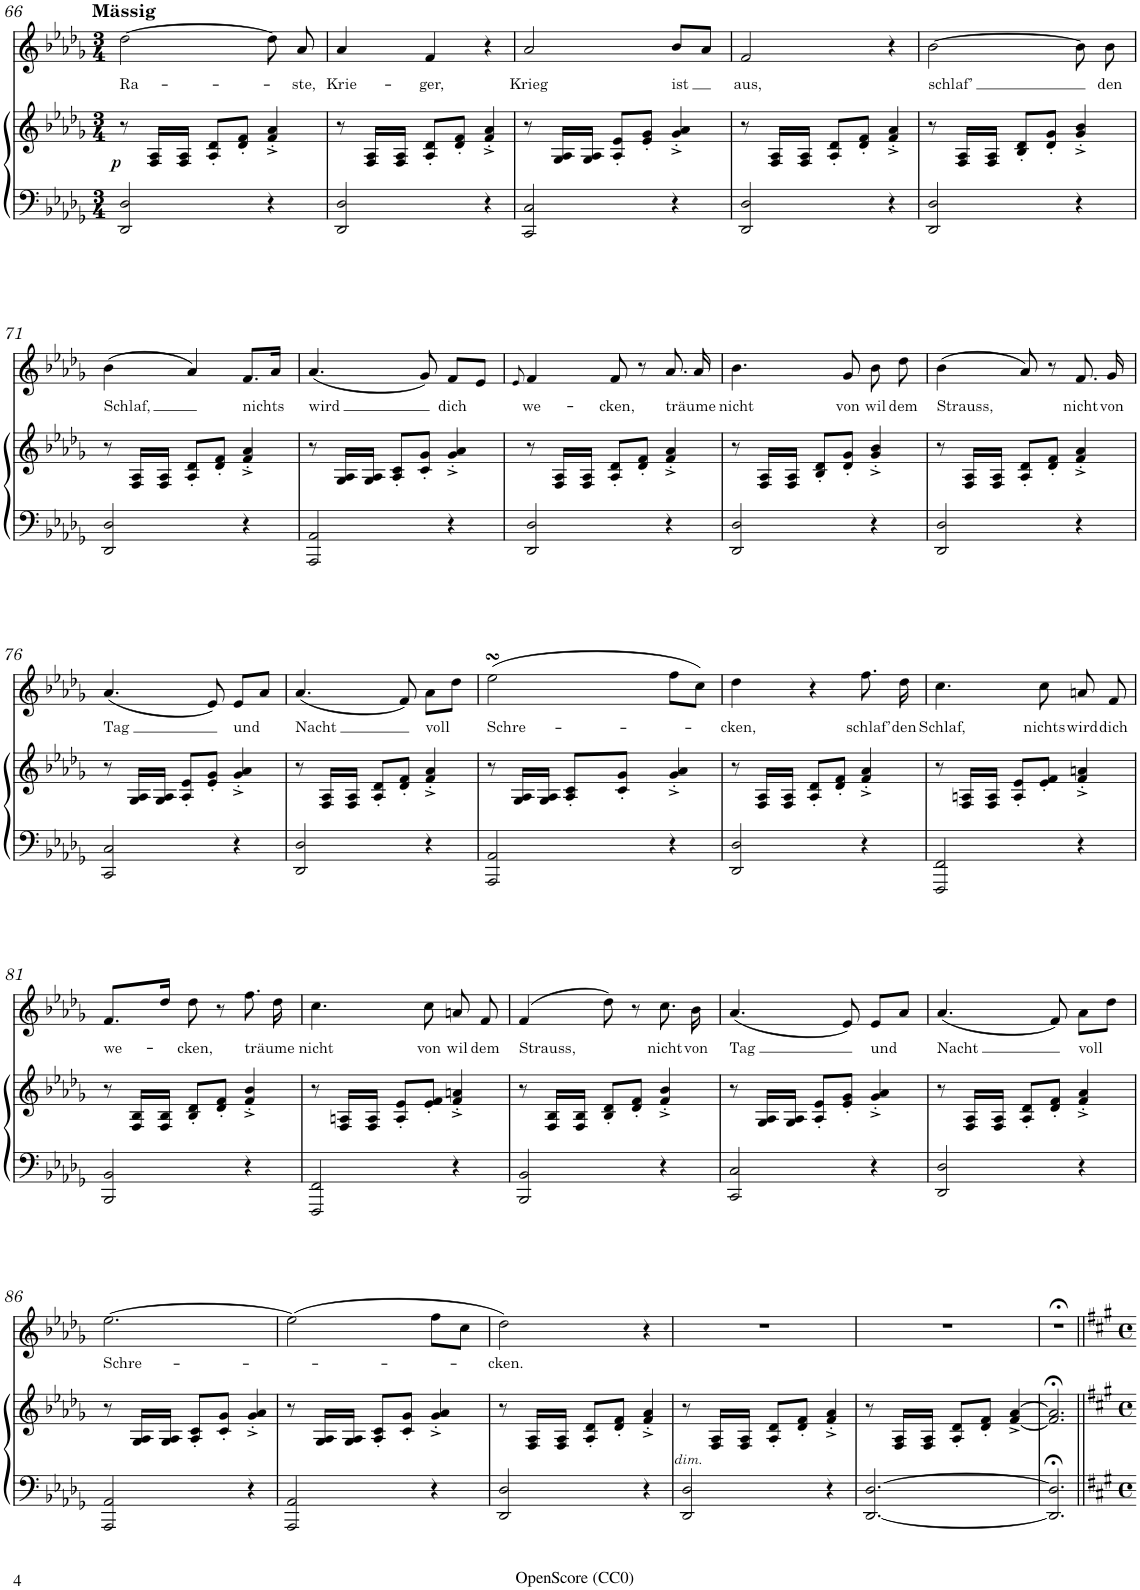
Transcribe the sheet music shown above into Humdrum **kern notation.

**kern	**kern	**dynam	**kern	**text
*part2	*part2	*part2	*part1	*part1
*staff3	*staff2	*staff2/3	*staff1	*staff1
*I"Piano	*	*	*I"Voice	*
*I'Pno	*	*	*	*
!!LO:PB:g=z
*clefF4	*clefG2	*	*clefG2	*
*k[b-e-a-d-g-]	*k[b-e-a-d-g-]	*	*k[b-e-a-d-g-]	*
*M3/4	*M3/4	*	*M3/4	*
=66	=66	=66	=66	=66
!	!	!	!LO:TX:a:B:t=Mässig	!
!	!	!LO:DY:b	!	!LO:LY:b
2DD-/ 2D-/	8r	p	[2dd-\	Ra-
.	16F/ 16A-/LL	.	.	.
.	16F/ 16A-/JJ	.	.	.
.	8A-/' 8d-/'L	.	.	.
.	8d-/' 8f/'J	.	.	.
4r	4f/'^ 4a-/'^	.	8dd-\]	.
!	!	!	!	!LO:LY:b
.	.	.	8a-/	-ste,
=67	=67	=67	=67	=67
!	!	!	!	!LO:LY:b
2DD-/ 2D-/	8r	.	4a-/	Krie-
.	16F/ 16A-/LL	.	.	.
.	16F/ 16A-/JJ	.	.	.
!	!	!	!	!LO:LY:b
.	8A-/' 8d-/'L	.	4f/	-ger,
.	8d-/' 8f/'J	.	.	.
4r	4f/'^ 4a-/'^	.	4r	.
=68	=68	=68	=68	=68
!	!	!	!	!LO:LY:b
2CC/ 2C/	8r	.	2a-/	Krieg
.	16G-/ 16A-/LL	.	.	.
.	16G-/ 16A-/JJ	.	.	.
.	8A-/' 8e-/'L	.	.	.
.	8e-/' 8g-/'J	.	.	.
!	!	!	!	!LO:LY:b
4r	4g-/'^ 4a-/'^	.	8b-/L	ist
.	.	.	8a-/J	.
=69	=69	=69	=69	=69
!	!	!	!	!LO:LY:b
2DD-/ 2D-/	8r	.	2f/	aus,
.	16F/ 16A-/LL	.	.	.
.	16F/ 16A-/JJ	.	.	.
.	8A-/' 8d-/'L	.	.	.
.	8d-/' 8f/'J	.	.	.
4r	4f/'^ 4a-/'^	.	4r	.
=70	=70	=70	=70	=70
!	!	!	!	!LO:LY:b
2DD-/ 2D-/	8r	.	[2b-\	schlaf’
.	16F/ 16A-/LL	.	.	.
.	16F/ 16A-/JJ	.	.	.
.	8B-/' 8d-/'L	.	.	.
.	8d-/' 8g-/'J	.	.	.
4r	4g-/'^ 4b-/'^	.	8b-\]	.
!	!	!	!	!LO:LY:b
.	.	.	8b-\	den
!!LO:LB:g=z
=71	=71	=71	=71	=71
!	!	!	!	!LO:LY:b
2DD-/ 2D-/	8r	.	(4b-\	Schlaf,
.	16F/ 16A-/LL	.	.	.
.	16F/ 16A-/JJ	.	.	.
.	8A-/' 8d-/'L	.	4a-/)	.
.	8d-/' 8f/'J	.	.	.
!	!	!	!	!LO:LY:b
4r	4f/'^ 4a-/'^	.	8.f/L	nichts
.	.	.	16a-/Jk	.
=72	=72	=72	=72	=72
!	!	!	!	!LO:LY:b
2AAA-/ 2AA-/	8r	.	(4.a-/	wird
.	16G-/ 16A-/LL	.	.	.
.	16G-/ 16A-/JJ	.	.	.
.	8A-/' 8c/'L	.	.	.
.	8c/' 8g-/'J	.	8g-/)	.
!	!	!	!	!LO:LY:b
4r	4g-/'^ 4a-/'^	.	8f/L	dich
.	.	.	8e-/J	.
=73	=73	=73	=73	=73
.	.	.	8qe-/	.
!	!	!	!	!LO:LY:b
2DD-/ 2D-/	8r	.	4f/	we-
.	16F/ 16A-/LL	.	.	.
.	16F/ 16A-/JJ	.	.	.
!	!	!	!	!LO:LY:b
.	8A-/' 8d-/'L	.	8f/	-cken,
.	8d-/' 8f/'J	.	8r	.
!	!	!	!	!LO:LY:b
4r	4f/'^ 4a-/'^	.	8.a-/	träume
.	.	.	16a-/	.
=74	=74	=74	=74	=74
!	!	!	!	!LO:LY:b
2DD-/ 2D-/	8r	.	4.b-\	nicht
.	16F/ 16A-/LL	.	.	.
.	16F/ 16A-/JJ	.	.	.
.	8B-/' 8d-/'L	.	.	.
!	!	!	!	!LO:LY:b
.	8d-/' 8g-/'J	.	8g-/	von
!	!	!	!	!LO:LY:b
4r	4g-/'^ 4b-/'^	.	8b-\	wil-
!	!	!	!	!LO:LY:b
.	.	.	8dd-\	-dem
=75	=75	=75	=75	=75
!	!	!	!	!LO:LY:b
2DD-/ 2D-/	8r	.	(4b-\	Strauss,
.	16F/ 16A-/LL	.	.	.
.	16F/ 16A-/JJ	.	.	.
.	8A-/' 8d-/'L	.	8a-/)	.
.	8d-/' 8f/'J	.	8r	.
!	!	!	!	!LO:LY:b
4r	4f/'^ 4a-/'^	.	8.f/	nicht
!	!	!	!	!LO:LY:b
.	.	.	16g-/	von
!!LO:LB:g=z
=76	=76	=76	=76	=76
!	!	!	!	!LO:LY:b
2CC/ 2C/	8r	.	(4.a-/	Tag
.	16G-/ 16A-/LL	.	.	.
.	16G-/ 16A-/JJ	.	.	.
.	8A-/' 8e-/'L	.	.	.
.	8e-/' 8g-/'J	.	8e-/)	.
!	!	!	!	!LO:LY:b
4r	4g-/'^ 4a-/'^	.	8e-/L	und
.	.	.	8a-/J	.
=77	=77	=77	=77	=77
!	!	!	!	!LO:LY:b
2DD-/ 2D-/	8r	.	(4.a-/	Nacht
.	16F/ 16A-/LL	.	.	.
.	16F/ 16A-/JJ	.	.	.
.	8A-/' 8d-/'L	.	.	.
.	8d-/' 8f/'J	.	8f/)	.
!	!	!	!	!LO:LY:b
4r	4f/'^ 4a-/'^	.	8a-\L	voll
.	.	.	8dd-\J	.
=78	=78	=78	=78	=78
!	!	!	!	!LO:LY:b
*	*	*	*^	*
2AAA-/ 2AA-/	8r	.	(2ee-sSSS\	4ee-!	Schre-
.	16G-/ 16A-/LL	.	.	.	.
.	16G-/ 16A-/JJ	.	.	.	.
.	8A-/' 8c/'L	.	.	16ff!LL	.
.	.	.	.	16ee-!	.
.	8c/' 8g-/'J	.	.	16ddn!	.
.	.	.	.	16ee-!JJ	.
4r	4g-/'^ 4a-/'^	.	8ff\L	4ryy	.
.	.	.	8cc\J)	.	.
*	*	*	*v	*v	*
=79	=79	=79	=79	=79
!	!	!	!	!LO:LY:b
2DD-/ 2D-/	8r	.	4dd-\	-cken,
.	16F/ 16A-/LL	.	.	.
.	16F/ 16A-/JJ	.	.	.
.	8A-/' 8d-/'L	.	4r	.
.	8d-/' 8f/'J	.	.	.
!	!	!	!	!LO:LY:b
4r	4f/'^ 4a-/'^	.	8.ff\	schlaf’
!	!	!	!	!LO:LY:b
.	.	.	16dd-\	den
=80	=80	=80	=80	=80
!	!	!	!	!LO:LY:b
2FFF/ 2FF/	8r	.	4.cc\	Schlaf,
.	16F/ 16An/LL	.	.	.
.	16F/ 16A/JJ	.	.	.
.	8A/' 8e-/'L	.	.	.
!	!	!	!	!LO:LY:b
.	8e-/' 8f/'J	.	8cc\	nichts
!	!	!	!	!LO:LY:b
4r	4f/'^ 4an/'^	.	8an/	wird
!	!	!	!	!LO:LY:b
.	.	.	8f/	dich
!!LO:LB:g=z
=81	=81	=81	=81	=81
!	!	!	!	!LO:LY:b
2BBB-/ 2BB-/	8r	.	8.f/L	we-
.	16F/ 16B-/LL	.	.	.
.	16F/ 16B-/JJ	.	16dd-/Jk	.
!	!	!	!	!LO:LY:b
.	8B-/' 8d-/'L	.	8dd-\	-cken,
.	8d-/' 8f/'J	.	8r	.
!	!	!	!	!LO:LY:b
4r	4f/'^ 4b-/'^	.	8.ff\	träume
.	.	.	16dd-\	.
=82	=82	=82	=82	=82
!	!	!	!	!LO:LY:b
2FFF/ 2FF/	8r	.	4.cc\	nicht
.	16F/ 16An/LL	.	.	.
.	16F/ 16A/JJ	.	.	.
.	8A/' 8e-/'L	.	.	.
!	!	!	!	!LO:LY:b
.	8e-/' 8f/'J	.	8cc\	von
!	!	!	!	!LO:LY:b
4r	4f/'^ 4an/'^	.	8an/	wil-
!	!	!	!	!LO:LY:b
.	.	.	8f/	-dem
=83	=83	=83	=83	=83
!	!	!	!	!LO:LY:b
2BBB-/ 2BB-/	8r	.	(4f/	Strauss,
.	16F/ 16B-/LL	.	.	.
.	16F/ 16B-/JJ	.	.	.
.	8B-/' 8d-/'L	.	8dd-\)	.
.	8d-/' 8f/'J	.	8r	.
!	!	!	!	!LO:LY:b
4r	4f/'^ 4b-/'^	.	8.cc\	nicht
!	!	!	!	!LO:LY:b
.	.	.	16b-\	von
=84	=84	=84	=84	=84
!	!	!	!	!LO:LY:b
2CC/ 2C/	8r	.	(4.a-/	Tag
.	16G-/ 16A-/LL	.	.	.
.	16G-/ 16A-/JJ	.	.	.
.	8A-/' 8e-/'L	.	.	.
.	8e-/' 8g-/'J	.	8e-/)	.
!	!	!	!	!LO:LY:b
4r	4g-/'^ 4a-/'^	.	8e-/L	und
.	.	.	8a-/J	.
=85	=85	=85	=85	=85
!	!	!	!	!LO:LY:b
2DD-/ 2D-/	8r	.	(4.a-/	Nacht
.	16F/ 16A-/LL	.	.	.
.	16F/ 16A-/JJ	.	.	.
.	8A-/' 8d-/'L	.	.	.
.	8d-/' 8f/'J	.	8f/)	.
!	!	!	!	!LO:LY:b
4r	4f/'^ 4a-/'^	.	8a-\L	voll
.	.	.	8dd-\J	.
!!LO:LB:g=z
=86	=86	=86	=86	=86
!	!	!	!	!LO:LY:b
2AAA-/ 2AA-/	8r	.	[2.ee-\	Schre-
.	16G-/ 16A-/LL	.	.	.
.	16G-/ 16A-/JJ	.	.	.
.	8A-/' 8c/'L	.	.	.
.	8c/' 8g-/'J	.	.	.
4r	4g-/'^ 4a-/'^	.	.	.
=87	=87	=87	=87	=87
*	*	*	*^	*
2AAA-/ 2AA-/	8r	.	(2ee-\]	4ryy	.
.	16G-/ 16A-/LL	.	.	.	.
.	16G-/ 16A-/JJ	.	.	.	.
.	8A-/' 8c/'L	.	.	4ryy	.
.	8c/' 8g-/'J	.	.	.	.
4r	4g-/'^ 4a-/'^	.	8ff\L	4ryy	.
.	.	.	8cc\J	.	.
*	*	*	*v	*v	*
=88	=88	=88	=88	=88
!	!	!	!	!LO:LY:b
2DD-/ 2D-/	8r	.	2dd-\)	-cken.
.	16F/ 16A-/LL	.	.	.
.	16F/ 16A-/JJ	.	.	.
.	8A-/' 8d-/'L	.	.	.
.	8d-/' 8f/'J	.	.	.
4r	4f/'^ 4a-/'^	.	4r	.
=89	=89	=89	=89	=89
!	!LO:TX:b:i:t=dim.	!	!	!
2DD-/ 2D-/	8r	.	2.r	.
.	16F/ 16A-/LL	.	.	.
.	16F/ 16A-/JJ	.	.	.
.	8A-/' 8d-/'L	.	.	.
.	8d-/' 8f/'J	.	.	.
4r	4f/'^ 4a-/'^	.	.	.
=90	=90	=90	=90	=90
[2.DD-/ [2.D-/	8r	.	2.r	.
.	16F/ 16A-/LL	.	.	.
.	16F/ 16A-/JJ	.	.	.
.	8A-/' 8d-/'L	.	.	.
.	8d-/' 8f/'J	.	.	.
.	[4f/^ [4a-/^	.	.	.
=91	=91	=91	=91	=91
2.DD-/];< 2.D-/];<	2.f/];< 2.a-/];<	.	2.r;<	.
=||	=||	=||	=||	=||
*-	*-	*-	*-	*-
